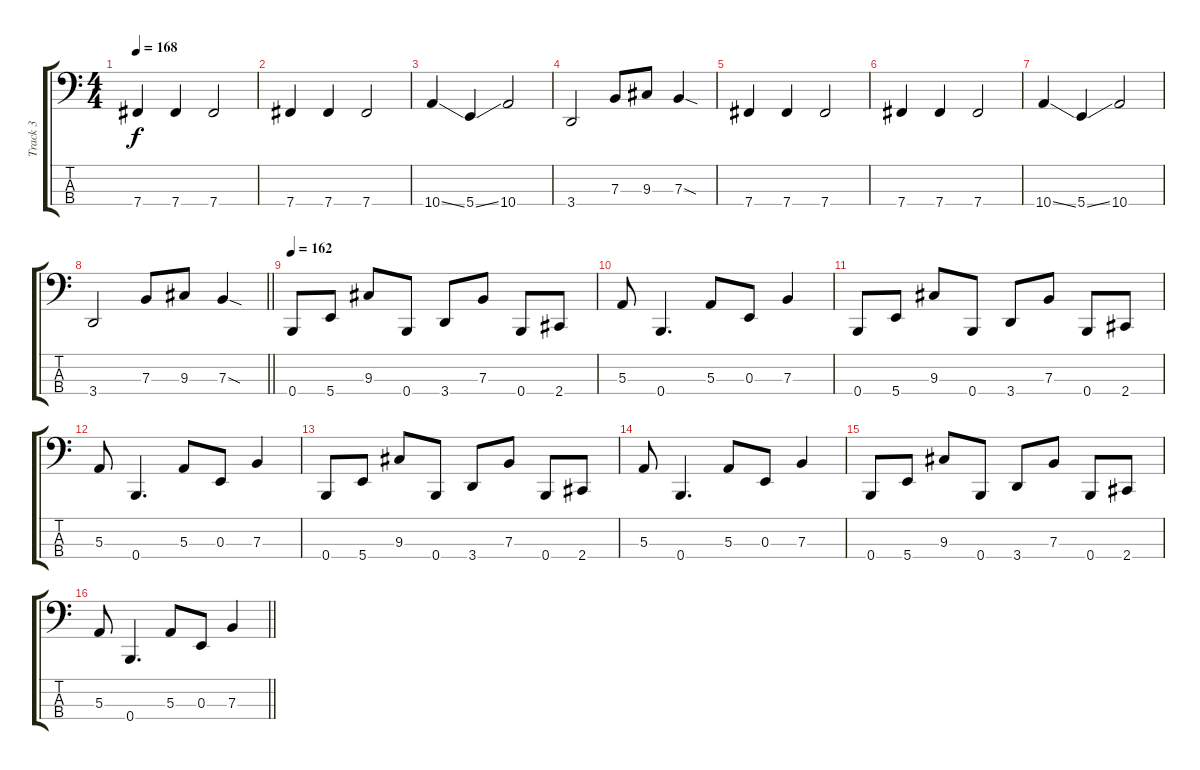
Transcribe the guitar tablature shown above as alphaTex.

\track ("Track 3" "Track 3") {instrument electricbasspick}
\staff {score tabs}
\tuning (D2 A1 E1 B0) {hide}
\ts (4 4)
\section ("" "")
\tempo 168
\clef f4
\ks c
7.4.4{dy f} 7.4.4 7.4.2 |
7.4.4 7.4.4 7.4.2 |
10.4{ss}.4 5.4{ss}.4 10.4.2 |
3.4.2 7.3.8 9.3.8 7.3{sod}.4 |
7.4.4 7.4.4 7.4.2 |
7.4.4 7.4.4 7.4.2 |
10.4{ss}.4 5.4{ss}.4 10.4.2 |
\barLineRight lightlight
3.4.2 7.3.8 9.3.8 7.3{sod}.4 |
\section ("" "")
\tempo 162
0.4.8 5.4.8 9.3.8 0.4.8 3.4.8 7.3.8 0.4.8 2.4.8 |
5.3.8 0.4.4{d} 5.3.8 0.3.8 7.3.4 |
0.4.8 5.4.8 9.3.8 0.4.8 3.4.8 7.3.8 0.4.8 2.4.8 |
5.3.8 0.4.4{d} 5.3.8 0.3.8 7.3.4 |
0.4.8 5.4.8 9.3.8 0.4.8 3.4.8 7.3.8 0.4.8 2.4.8 |
5.3.8 0.4.4{d} 5.3.8 0.3.8 7.3.4 |
0.4.8 5.4.8 9.3.8 0.4.8 3.4.8 7.3.8 0.4.8 2.4.8 |
\barLineRight lightlight
5.3.8 0.4.4{d} 5.3.8 0.3.8 7.3.4
